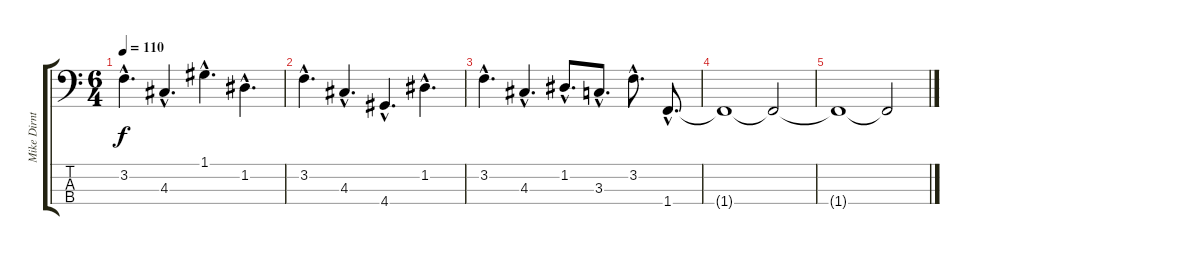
\track ("Mike Dirnt (Bass)" "Mike Dirnt") {instrument electricbasspick}
\staff {score tabs}
\tuning (G2 D2 A1 E1) {hide}
\ts (6 4)
\tempo 110
\clef f4
\ks c
3.2{hac}.4{d dy f} 4.3{hac}.4{d} 1.1{hac}.4{d} 1.2{hac}.4{d} |
3.2{hac}.4{d} 4.3{hac}.4{d} 4.4{hac}.4{d} 1.2{hac}.4{d} |
3.2{hac}.4{d} 4.3{hac}.4{d} 1.2{hac}.8{d} 3.3{hac}.8{d} 3.2{hac}.8{d} 1.4{hac}.8{d volume 16} |
1.4{t}.1 1.4{t}.2 |
1.4{t}.1 1.4{t}.2
